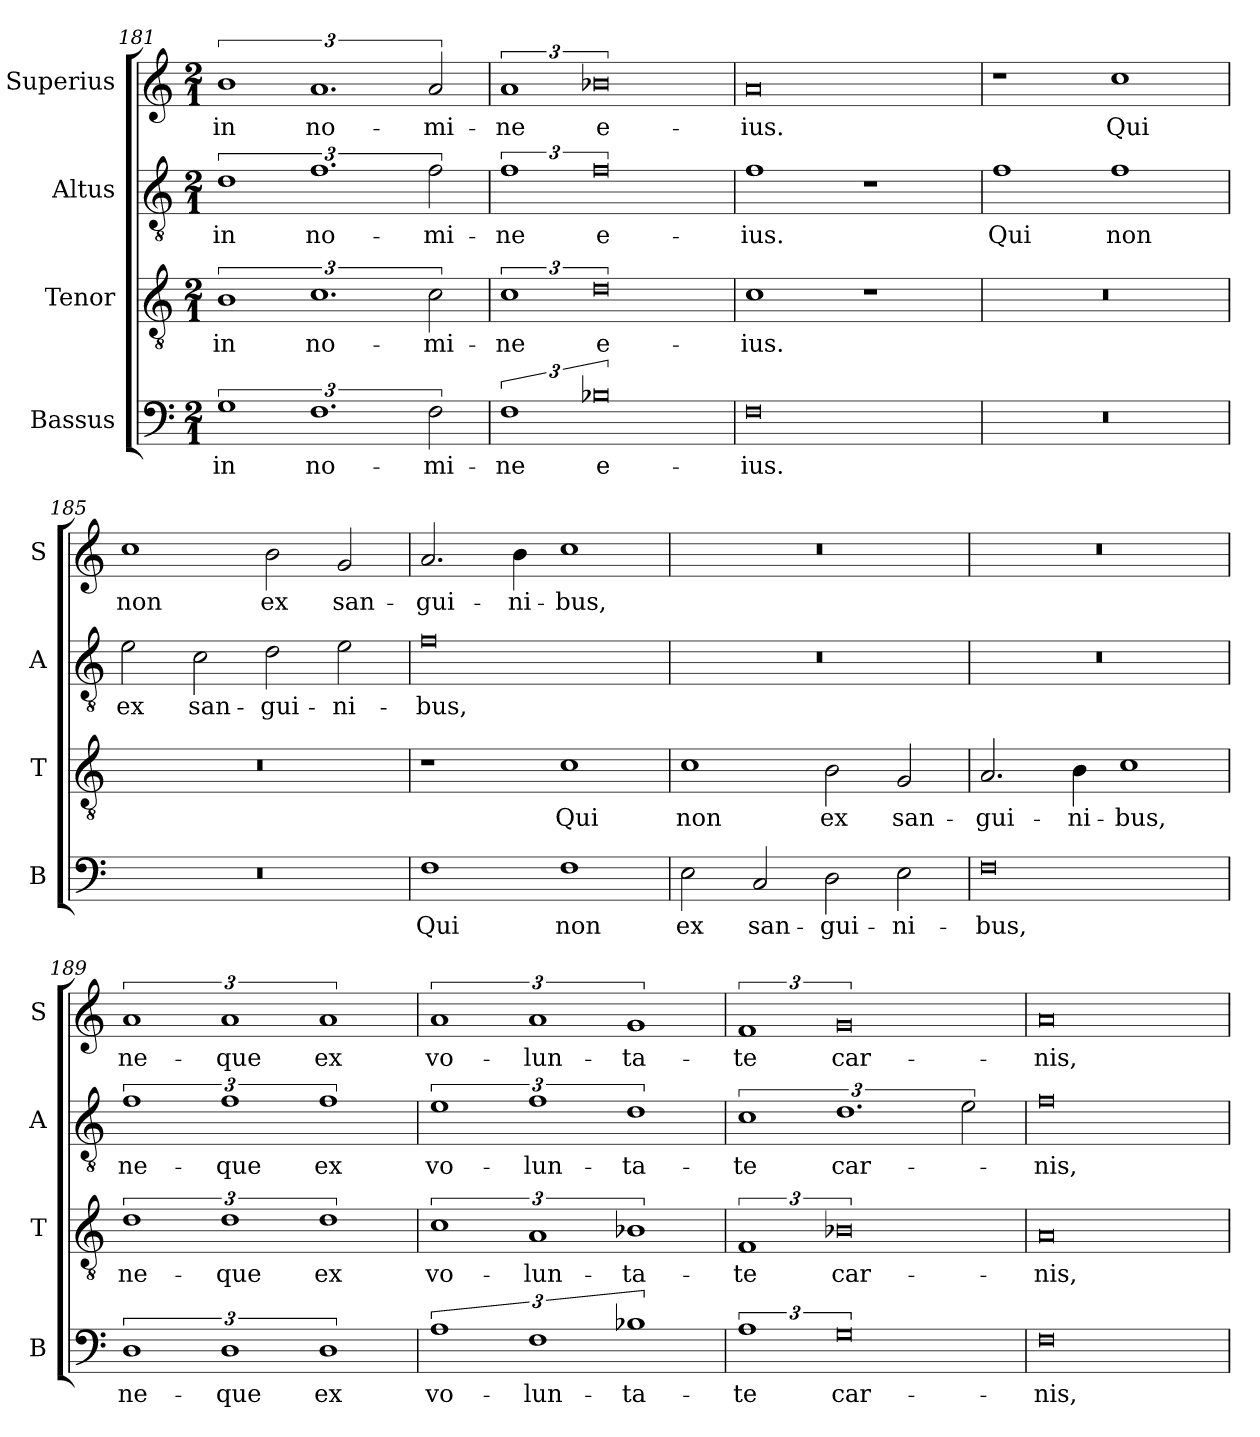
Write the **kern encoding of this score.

**kern	**text	**kern	**text	**kern	**text	**kern	**text
*part4	*part4	*part3	*part3	*part2	*part2	*part1	*part1
*staff4	*staff4	*staff3	*staff3	*staff2	*staff2	*staff1	*staff1
*I"Bassus	*	*I"Tenor	*	*I"Altus	*	*I"Superius	*
*I'B	*	*I'T	*	*I'A	*	*I'S	*
*clefF4	*	*clefGv2	*	*clefGv2	*	*clefG2	*
*k[]	*	*k[]	*	*k[]	*	*k[]	*
*M2/1	*	*M2/1	*	*M2/1	*	*M2/1	*
=181	=181	=181	=181	=181	=181	=181	=181
3%2G	in	3%2B	in	3%2d	in	3%2b	in
3%2.F	no-	3%2.c	no-	3%2.f	no-	3%2.a	no-
3F\	-mi-	3c\	-mi-	3f\	-mi-	3a/	-mi-
=182	=182	=182	=182	=182	=182	=182	=182
3%2F	-ne	3%2c	-ne	3%2f	-ne	3%2a	-ne
3%4B-X	e-	3%4d	e-	3%4f	e-	3%4b-X	e-
=183	=183	=183	=183	=183	=183	=183	=183
0F	-ius.	1c	-ius.	1f	-ius.	0a	-ius.
.	.	1r	.	1r	.	.	.
=184	=184	=184	=184	=184	=184	=184	=184
0r	.	0r	.	1f	Qui	1r	.
.	.	.	.	1f	non	1cc	Qui
=185	=185	=185	=185	=185	=185	=185	=185
0r	.	0r	.	2e\	ex	1cc	non
.	.	.	.	2c\	san-	.	.
.	.	.	.	2d\	-gui-	2b\	ex
.	.	.	.	2e\	-ni-	2g/	san-
=186	=186	=186	=186	=186	=186	=186	=186
1F	Qui	1r	.	0f	-bus,	2.a/	-gui-
.	.	.	.	.	.	4b\	-ni-
1F	non	1c	Qui	.	.	1cc	-bus,
=187	=187	=187	=187	=187	=187	=187	=187
2E\	ex	1c	non	0r	.	0r	.
2C/	san-	.	.	.	.	.	.
2D\	-gui-	2B\	ex	.	.	.	.
2E\	-ni-	2G/	san-	.	.	.	.
=188	=188	=188	=188	=188	=188	=188	=188
0F	-bus,	2.A/	-gui-	0r	.	0r	.
.	.	4B\	-ni-	.	.	.	.
.	.	1c	-bus,	.	.	.	.
=189	=189	=189	=189	=189	=189	=189	=189
3%2D	ne-	3%2d	ne-	3%2f	ne-	3%2a	ne-
3%2D	-que	3%2d	-que	3%2f	-que	3%2a	-que
3%2D	ex	3%2d	ex	3%2f	ex	3%2a	ex
=190	=190	=190	=190	=190	=190	=190	=190
3%2A	vo-	3%2c	vo-	3%2e	vo-	3%2a	vo-
3%2F	-lun-	3%2A	-lun-	3%2f	-lun-	3%2a	-lun-
3%2B-X	-ta-	3%2B-X	-ta-	3%2d	-ta-	3%2g	-ta-
=191	=191	=191	=191	=191	=191	=191	=191
3%2A	-te	3%2F	-te	3%2c	-te	3%2f	-te
3%4G	car-	3%4B-X	car-	3%2.d	car-	3%4g	car-
.	.	.	.	3e\	.	.	.
=192	=192	=192	=192	=192	=192	=192	=192
0F	-nis,	0A	-nis,	0f	-nis,	0a	-nis,
=	=	=	=	=	=	=	=
*-	*-	*-	*-	*-	*-	*-	*-
